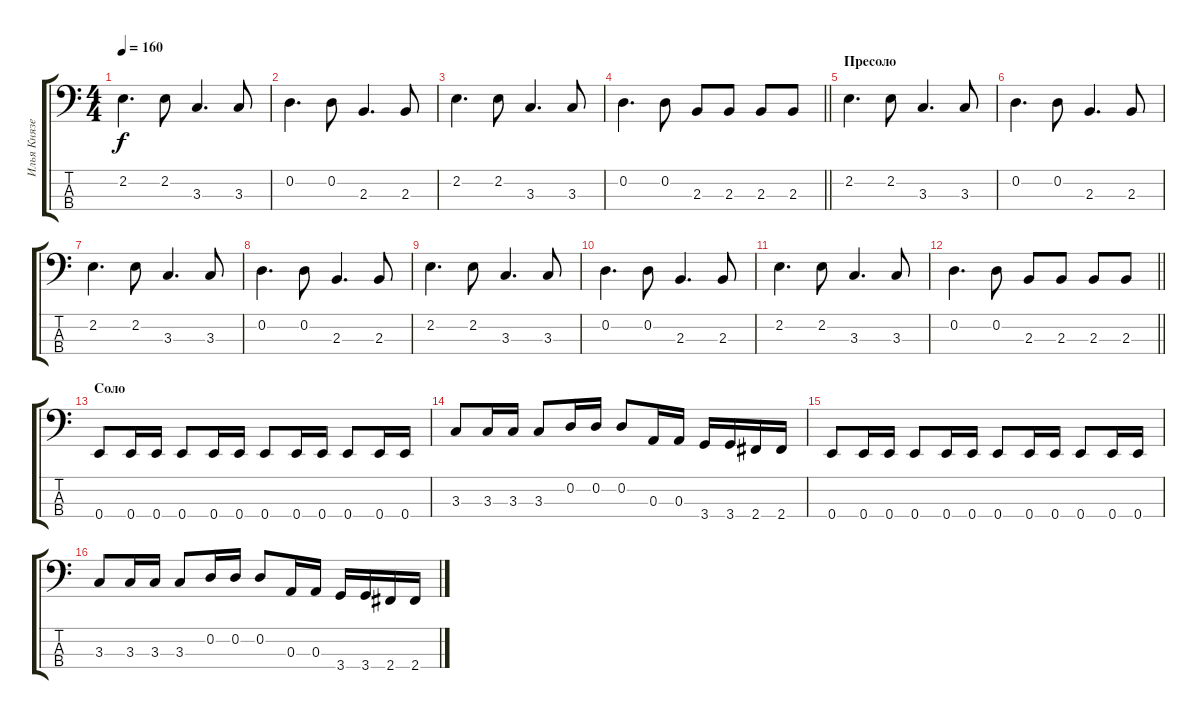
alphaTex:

\track ("Илья Князев" "Илья Князе") {instrument electricbasspick}
\staff {score tabs}
\tuning (G2 D2 A1 E1) {hide}
\ts (4 4)
\tempo 160
\clef f4
\ks c
2.2.4{d dy f} 2.2.8 3.3.4{d} 3.3.8 |
0.2.4{d} 0.2.8 2.3.4{d} 2.3.8 |
2.2.4{d} 2.2.8 3.3.4{d} 3.3.8 |
\barLineRight lightlight
0.2.4{d} 0.2.8 2.3.8 2.3.8 2.3.8 2.3.8 |
\section ("" "Пресоло")
2.2.4{d} 2.2.8 3.3.4{d} 3.3.8 |
0.2.4{d} 0.2.8 2.3.4{d} 2.3.8 |
2.2.4{d} 2.2.8 3.3.4{d} 3.3.8 |
0.2.4{d} 0.2.8 2.3.4{d} 2.3.8 |
2.2.4{d} 2.2.8 3.3.4{d} 3.3.8 |
0.2.4{d} 0.2.8 2.3.4{d} 2.3.8 |
2.2.4{d} 2.2.8 3.3.4{d} 3.3.8 |
\barLineRight lightlight
0.2.4{d} 0.2.8 2.3.8 2.3.8 2.3.8 2.3.8 |
\section ("" "Соло")
0.4.8 0.4.16 0.4.16 0.4.8 0.4.16 0.4.16 0.4.8 0.4.16 0.4.16 0.4.8 0.4.16 0.4.16 |
3.3.8 3.3.16 3.3.16 3.3.8 0.2.16 0.2.16 0.2.8 0.3.16 0.3.16 3.4.16 3.4.16 2.4.16 2.4.16 |
0.4.8 0.4.16 0.4.16 0.4.8 0.4.16 0.4.16 0.4.8 0.4.16 0.4.16 0.4.8 0.4.16 0.4.16 |
3.3.8 3.3.16 3.3.16 3.3.8 0.2.16 0.2.16 0.2.8 0.3.16 0.3.16 3.4.16 3.4.16 2.4.16 2.4.16
